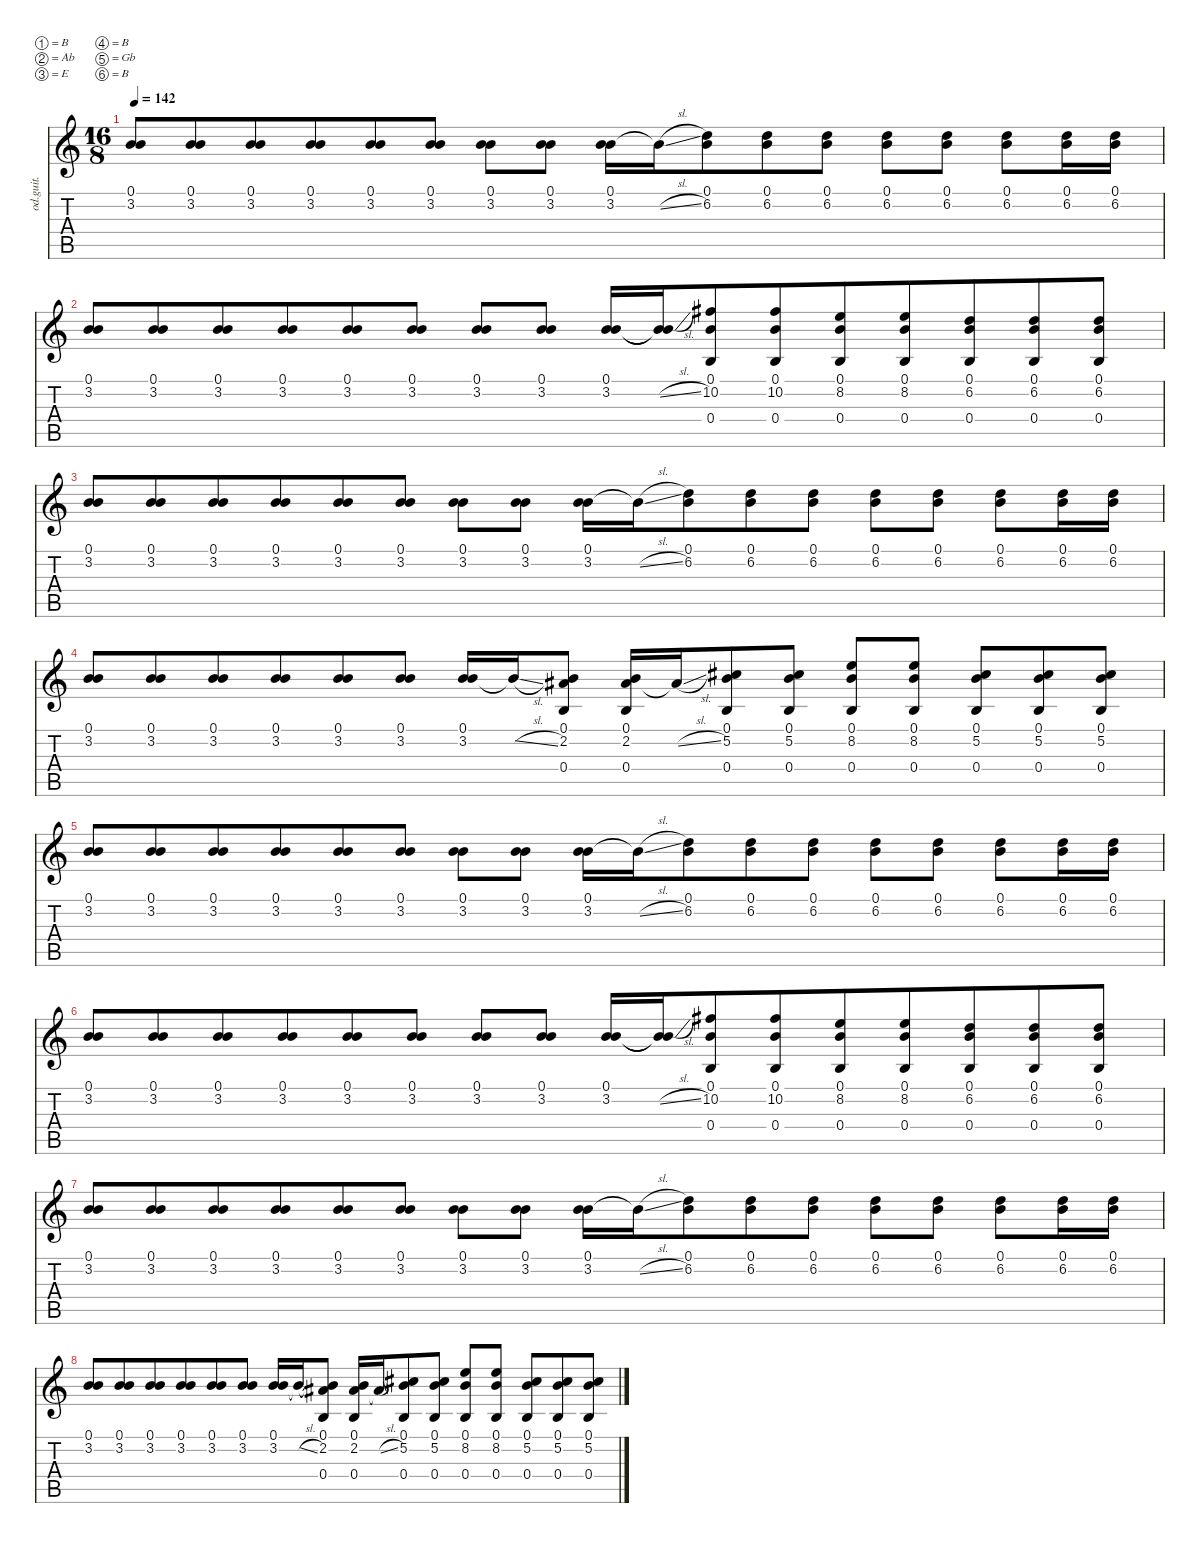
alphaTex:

\defaultSystemsLayout 4
\hideDynamics
\bracketExtendMode nobrackets
\otherSystemsTrackNameOrientation horizontal
\track ("Guitar1" "od.guit.") {instrument overdrivenguitar}
\staff {score tabs}
\tuning (B3 Ab3 E3 B2 Gb2 B1)
\ts (16 8)
\tempo 142
\clef g2
\ks c
(0.1 3.2).8{dy f beam Up beam merge} (0.1 3.2).8{beam Up beam merge} (0.1 3.2).8{beam Up} (0.1 3.2).8{beam Up beam merge} (0.1 3.2).8{beam Up beam merge} (0.1 3.2).8{beam Up beam split} (0.1 3.2).8{beam Down beam merge} (0.1 3.2).8{beam Down} (0.1 3.2).16{beam Down} 3.2{sl t}.16{beam Down} (0.1 6.2).8{beam Down beam merge} (0.1 6.2).8{beam Down beam merge} (0.1 6.2).8{beam Down} (0.1 6.2).8{beam Down beam merge} (0.1 6.2).8{beam Down beam split} (0.1 6.2).8{beam Down beam merge} (0.1 6.2).16{beam Down} (0.1 6.2).16{beam Down} |
(0.1 3.2).8{beam Up beam merge} (0.1 3.2).8{beam Up beam merge} (0.1 3.2).8{beam Up} (0.1 3.2).8{beam Up beam merge} (0.1 3.2).8{beam Up beam merge} (0.1 3.2).8{beam Up} (0.1 3.2).8{beam Up beam merge} (0.1 3.2).8{beam Up} (0.1 3.2).16{beam Up} (0.1{t} 3.2{sl t}).16{beam Up} (0.1 10.2{acc #} 0.4).8{beam Up beam merge} (0.1 10.2{acc #} 0.4).8{beam Up} (0.1 8.2 0.4).8{beam Up beam merge} (0.1 8.2 0.4).8{beam Up} (0.1 6.2 0.4).8{beam Up beam merge} (0.1 6.2 0.4).8{beam Up} (0.1 6.2 0.4).8{beam Up} |
(0.1 3.2).8{beam Up beam merge} (0.1 3.2).8{beam Up beam merge} (0.1 3.2).8{beam Up} (0.1 3.2).8{beam Up beam merge} (0.1 3.2).8{beam Up beam merge} (0.1 3.2).8{beam Up beam split} (0.1 3.2).8{beam Down beam merge} (0.1 3.2).8{beam Down} (0.1 3.2).16{beam Down} 3.2{sl t}.16{beam Down} (0.1 6.2).8{beam Down beam merge} (0.1 6.2).8{beam Down beam merge} (0.1 6.2).8{beam Down} (0.1 6.2).8{beam Down beam merge} (0.1 6.2).8{beam Down beam split} (0.1 6.2).8{beam Down beam merge} (0.1 6.2).16{beam Down} (0.1 6.2).16{beam Down} |
(0.1 3.2).8{beam Up beam merge} (0.1 3.2).8{beam Up beam merge} (0.1 3.2).8{beam Up} (0.1 3.2).8{beam Up beam merge} (0.1 3.2).8{beam Up beam merge} (0.1 3.2).8{beam Up} (0.1 3.2).16{beam Up} 3.2{sl t}.16{beam Up beam merge} (0.1 2.2{acc #} 0.4).8{beam Up} (0.1 2.2{acc #} 0.4).16{beam Up} 2.2{sl t acc #}.16{beam Up} (0.1 5.2{acc #} 0.4).8{beam Up beam merge} (0.1 5.2{acc #} 0.4).8{beam Up beam split} (0.1 8.2 0.4).8{beam Up beam merge} (0.1 8.2 0.4).8{beam Up beam split} (0.1 5.2{acc #} 0.4).8{beam Up beam merge} (0.1 5.2{acc #} 0.4).8{beam Up beam merge} (0.1 5.2{acc #} 0.4).8{beam Up} |
(0.1 3.2).8{beam Up beam merge} (0.1 3.2).8{beam Up beam merge} (0.1 3.2).8{beam Up} (0.1 3.2).8{beam Up beam merge} (0.1 3.2).8{beam Up beam merge} (0.1 3.2).8{beam Up beam split} (0.1 3.2).8{beam Down beam merge} (0.1 3.2).8{beam Down} (0.1 3.2).16{beam Down} 3.2{sl t}.16{beam Down} (0.1 6.2).8{beam Down beam merge} (0.1 6.2).8{beam Down beam merge} (0.1 6.2).8{beam Down} (0.1 6.2).8{beam Down beam merge} (0.1 6.2).8{beam Down beam split} (0.1 6.2).8{beam Down beam merge} (0.1 6.2).16{beam Down} (0.1 6.2).16{beam Down} |
(0.1 3.2).8{beam Up beam merge} (0.1 3.2).8{beam Up beam merge} (0.1 3.2).8{beam Up} (0.1 3.2).8{beam Up beam merge} (0.1 3.2).8{beam Up beam merge} (0.1 3.2).8{beam Up} (0.1 3.2).8{beam Up beam merge} (0.1 3.2).8{beam Up} (0.1 3.2).16{beam Up} (0.1{t} 3.2{sl t}).16{beam Up} (0.1 10.2{acc #} 0.4).8{beam Up beam merge} (0.1 10.2{acc #} 0.4).8{beam Up} (0.1 8.2 0.4).8{beam Up beam merge} (0.1 8.2 0.4).8{beam Up} (0.1 6.2 0.4).8{beam Up beam merge} (0.1 6.2 0.4).8{beam Up} (0.1 6.2 0.4).8{beam Up} |
(0.1 3.2).8{beam Up beam merge} (0.1 3.2).8{beam Up beam merge} (0.1 3.2).8{beam Up} (0.1 3.2).8{beam Up beam merge} (0.1 3.2).8{beam Up beam merge} (0.1 3.2).8{beam Up beam split} (0.1 3.2).8{beam Down beam merge} (0.1 3.2).8{beam Down} (0.1 3.2).16{beam Down} 3.2{sl t}.16{beam Down} (0.1 6.2).8{beam Down beam merge} (0.1 6.2).8{beam Down beam merge} (0.1 6.2).8{beam Down} (0.1 6.2).8{beam Down beam merge} (0.1 6.2).8{beam Down beam split} (0.1 6.2).8{beam Down beam merge} (0.1 6.2).16{beam Down} (0.1 6.2).16{beam Down} |
(0.1 3.2).8{beam Up beam merge} (0.1 3.2).8{beam Up beam merge} (0.1 3.2).8{beam Up} (0.1 3.2).8{beam Up beam merge} (0.1 3.2).8{beam Up beam merge} (0.1 3.2).8{beam Up} (0.1 3.2).16{beam Up} 3.2{sl t}.16{beam Up beam merge} (0.1 2.2{acc #} 0.4).8{beam Up} (0.1 2.2{acc #} 0.4).16{beam Up} 2.2{sl t acc #}.16{beam Up} (0.1 5.2{acc #} 0.4).8{beam Up beam merge} (0.1 5.2{acc #} 0.4).8{beam Up beam split} (0.1 8.2 0.4).8{beam Up beam merge} (0.1 8.2 0.4).8{beam Up beam split} (0.1 5.2{acc #} 0.4).8{beam Up beam merge} (0.1 5.2{acc #} 0.4).8{beam Up beam merge} (0.1 5.2{acc #} 0.4).8{beam Up}
